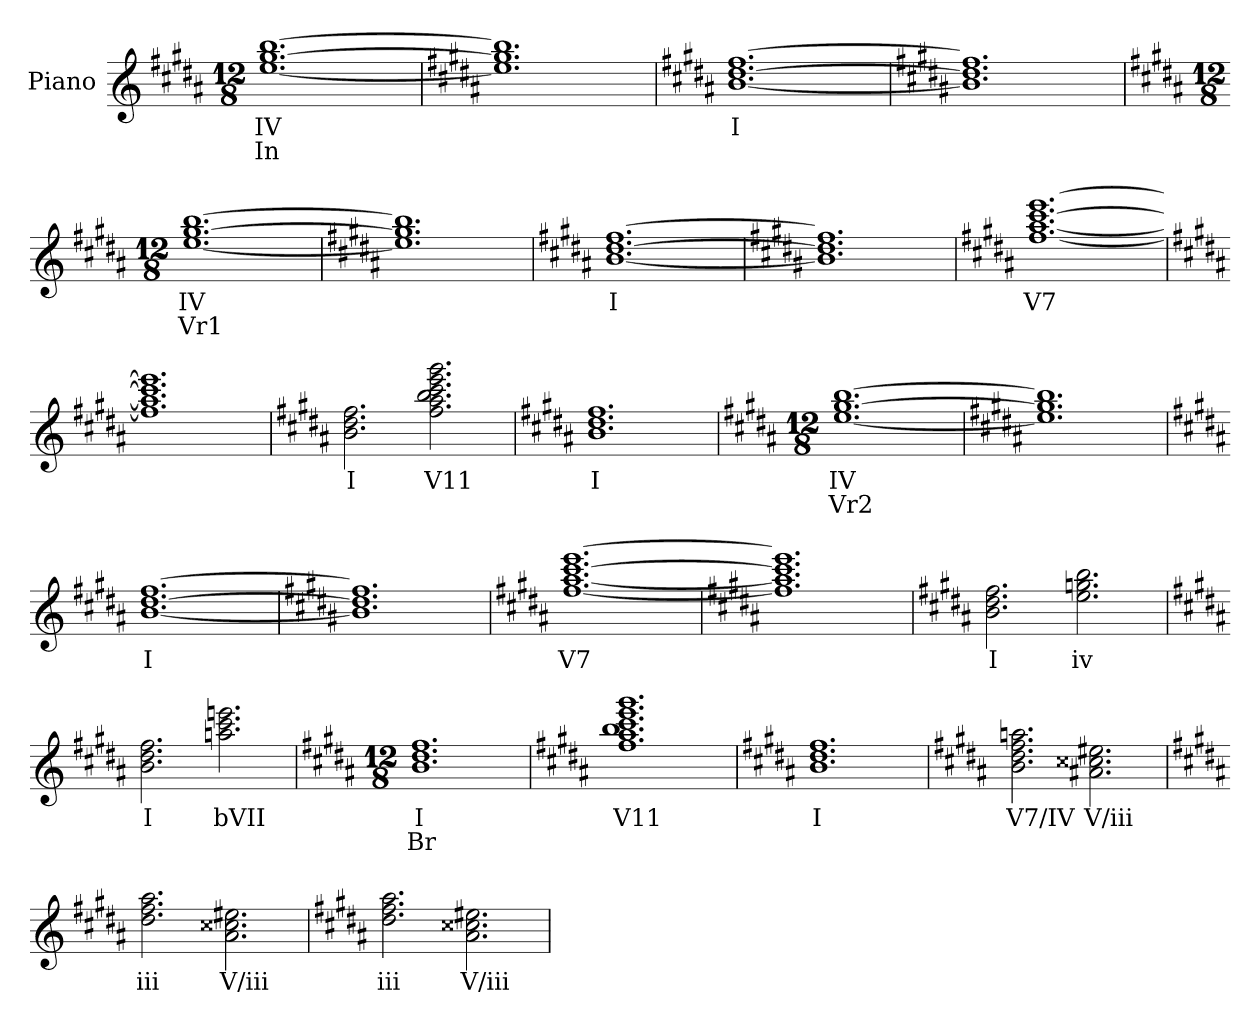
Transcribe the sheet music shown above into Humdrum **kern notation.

**kern	**text	**text
*part1	*part1	*part1
*staff1	*staff1	*staff1
*I"Piano	*	*
*I'Pno	*	*
*k[f#c#g#d#a#]	*	*
*B:	*	*
*M12/8	*	*
=	=	=
[1.ee [1.gg# [1.bb	IV	In
=	=	=
*k[f#c#g#d#a#]	*	*
*B:	*	*
1.ee] 1.gg#] 1.bb]	.	.
=	=	=
*k[f#c#g#d#a#]	*	*
*B:	*	*
[1.b [1.dd# [1.ff#	I	.
=	=	=
*k[f#c#g#d#a#]	*	*
*B:	*	*
1.b] 1.dd#] 1.ff#]	.	.
=	=	=
*k[f#c#g#d#a#]	*	*
*B:	*	*
*M12/8	*	*
[1.ee [1.gg# [1.bb	IV	Vr1
=	=	=
*k[f#c#g#d#a#]	*	*
*B:	*	*
1.ee] 1.gg#] 1.bb]	.	.
=	=	=
*k[f#c#g#d#a#]	*	*
*B:	*	*
[1.b [1.dd# [1.ff#	I	.
=	=	=
*k[f#c#g#d#a#]	*	*
*B:	*	*
1.b] 1.dd#] 1.ff#]	.	.
=	=	=
*k[f#c#g#d#a#]	*	*
*B:	*	*
[1.ff# [1.aa# [1.ccc# [1.eee	V7	.
=	=	=
*k[f#c#g#d#a#]	*	*
*B:	*	*
1.ff#] 1.aa#] 1.ccc#] 1.eee]	.	.
=	=	=
*k[f#c#g#d#a#]	*	*
*B:	*	*
2.b 2.dd# 2.ff#	I	.
2.ff# 2.aa# 2.ccc# 2.eee 2.ggg# 2.bb	V11	.
=	=	=
*k[f#c#g#d#a#]	*	*
*B:	*	*
1.b 1.dd# 1.ff#	I	.
=	=	=
*k[f#c#g#d#a#]	*	*
*B:	*	*
*M12/8	*	*
[1.ee [1.gg# [1.bb	IV	Vr2
=	=	=
*k[f#c#g#d#a#]	*	*
*B:	*	*
1.ee] 1.gg#] 1.bb]	.	.
=	=	=
*k[f#c#g#d#a#]	*	*
*B:	*	*
[1.b [1.dd# [1.ff#	I	.
=	=	=
*k[f#c#g#d#a#]	*	*
*B:	*	*
1.b] 1.dd#] 1.ff#]	.	.
=	=	=
*k[f#c#g#d#a#]	*	*
*B:	*	*
[1.ff# [1.aa# [1.ccc# [1.eee	V7	.
=	=	=
*k[f#c#g#d#a#]	*	*
*B:	*	*
1.ff#] 1.aa#] 1.ccc#] 1.eee]	.	.
=	=	=
*k[f#c#g#d#a#]	*	*
*B:	*	*
2.b 2.dd# 2.ff#	I	.
2.ee 2.ggn 2.bb	iv	.
=	=	=
*k[f#c#g#d#a#]	*	*
*B:	*	*
2.b 2.dd# 2.ff#	I	.
2.aan 2.ccc# 2.eeen	bVII	.
=	=	=
*k[f#c#g#d#a#]	*	*
*B:	*	*
*M12/8	*	*
1.b 1.dd# 1.ff#	I	Br
=	=	=
*k[f#c#g#d#a#]	*	*
*B:	*	*
1.ff# 1.aa# 1.ccc# 1.eee 1.ggg# 1.bb	V11	.
=	=	=
*k[f#c#g#d#a#]	*	*
*B:	*	*
1.b 1.dd# 1.ff#	I	.
=	=	=
*k[f#c#g#d#a#]	*	*
*B:	*	*
2.b 2.dd# 2.ff# 2.aan	V7/IV	.
2.a#X 2.cc##X 2.ee#X	V/iii	.
=	=	=
*k[f#c#g#d#a#]	*	*
*B:	*	*
2.dd# 2.ff# 2.aa#	iii	.
2.a# 2.cc##X 2.ee#X	V/iii	.
=	=	=
*k[f#c#g#d#a#]	*	*
*B:	*	*
2.dd# 2.ff# 2.aa#	iii	.
2.a# 2.cc##X 2.ee#X	V/iii	.
=	=	=
*-	*-	*-
